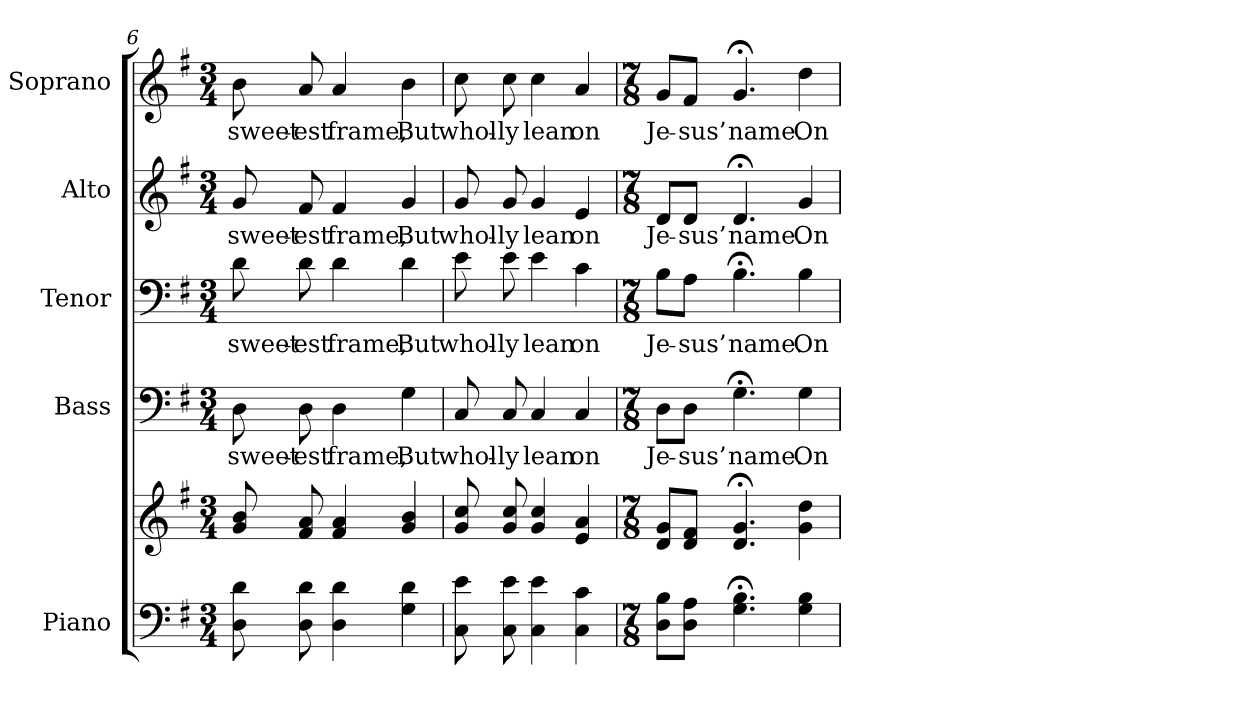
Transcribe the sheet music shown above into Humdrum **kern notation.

**kern	**kern	**kern	**text	**kern	**text	**kern	**text	**kern	**text
*part5	*part5	*part4	*part4	*part3	*part3	*part2	*part2	*part1	*part1
*staff6	*staff5	*staff4	*staff4	*staff3	*staff3	*staff2	*staff2	*staff1	*staff1
*I"Piano	*	*I"Bass	*	*I"Tenor	*	*I"Alto	*	*I"Soprano	*
*I'Pno.	*	*I'B.	*	*I'T.	*	*I'A.	*	*I'S.	*
*clefF4	*clefG2	*clefF4	*	*clefF4	*	*clefG2	*	*clefG2	*
*k[f#]	*k[f#]	*k[f#]	*	*k[f#]	*	*k[f#]	*	*k[f#]	*
*G:	*G:	*G:	*	*G:	*	*G:	*	*G:	*
*M3/4	*M3/4	*M3/4	*	*M3/4	*	*M3/4	*	*M3/4	*
=6	=6	=6	=6	=6	=6	=6	=6	=6	=6
!	!	!	!LO:LY:b:color=#000000	!	!	!	!	!	!
!	!	!	!	!	!LO:LY:b:color=#000000	!	!	!	!
!	!	!	!	!	!	!	!LO:LY:b:color=#000000	!	!
!	!	!	!	!	!	!	!	!	!LO:LY:b:color=#000000
8Di\ 8di	8gi/ 8bi	8Di\	sweet-	8di\	sweet-	8gi/	sweet-	8bi\	sweet-
!	!	!	!LO:LY:b:color=#000000	!	!	!	!	!	!
!	!	!	!	!	!LO:LY:b:color=#000000	!	!	!	!
!	!	!	!	!	!	!	!LO:LY:b:color=#000000	!	!
!	!	!	!	!	!	!	!	!	!LO:LY:b:color=#000000
8Di\ 8di	8f#i/ 8ai	8Di\	-est	8di\	-est	8f#i/	-est	8ai/	-est
!	!	!	!LO:LY:b:color=#000000	!	!	!	!	!	!
!	!	!	!	!	!LO:LY:b:color=#000000	!	!	!	!
!	!	!	!	!	!	!	!LO:LY:b:color=#000000	!	!
!	!	!	!	!	!	!	!	!	!LO:LY:b:color=#000000
4Di\ 4di	4f#i/ 4ai	4Di\	frame,	4di\	frame,	4f#i/	frame,	4ai/	frame,
!	!	!	!LO:LY:b:color=#000000	!	!	!	!	!	!
!	!	!	!	!	!LO:LY:b:color=#000000	!	!	!	!
!	!	!	!	!	!	!	!LO:LY:b:color=#000000	!	!
!	!	!	!	!	!	!	!	!	!LO:LY:b:color=#000000
4Gi\ 4di	4gi/ 4bi	4Gi\	But	4di\	But	4gi/	But	4bi\	But
!!LO:PB:g=z
=7	=7	=7	=7	=7	=7	=7	=7	=7	=7
!	!	!	!LO:LY:b:color=#000000	!	!	!	!	!	!
!	!	!	!	!	!LO:LY:b:color=#000000	!	!	!	!
!	!	!	!	!	!	!	!LO:LY:b:color=#000000	!	!
!	!	!	!	!	!	!	!	!	!LO:LY:b:color=#000000
8Ci\ 8ei	8gi/ 8cci	8Ci/	whol-	8ei\	whol-	8gi/	whol-	8cci\	whol-
!	!	!	!LO:LY:b:color=#000000	!	!	!	!	!	!
!	!	!	!	!	!LO:LY:b:color=#000000	!	!	!	!
!	!	!	!	!	!	!	!LO:LY:b:color=#000000	!	!
!	!	!	!	!	!	!	!	!	!LO:LY:b:color=#000000
8Ci\ 8ei	8gi/ 8cci	8Ci/	-ly	8ei\	-ly	8gi/	-ly	8cci\	-ly
!	!	!	!LO:LY:b:color=#000000	!	!	!	!	!	!
!	!	!	!	!	!LO:LY:b:color=#000000	!	!	!	!
!	!	!	!	!	!	!	!LO:LY:b:color=#000000	!	!
!	!	!	!	!	!	!	!	!	!LO:LY:b:color=#000000
4Ci\ 4ei	4gi/ 4cci	4Ci/	lean	4ei\	lean	4gi/	lean	4cci\	lean
!	!	!	!LO:LY:b:color=#000000	!	!	!	!	!	!
!	!	!	!	!	!LO:LY:b:color=#000000	!	!	!	!
!	!	!	!	!	!	!	!LO:LY:b:color=#000000	!	!
!	!	!	!	!	!	!	!	!	!LO:LY:b:color=#000000
4Ci\ 4ci	4ei/ 4ai	4Ci/	on	4ci\	on	4ei/	on	4ai/	on
=8	=8	=8	=8	=8	=8	=8	=8	=8	=8
*M7/8	*M7/8	*M7/8	*	*M7/8	*	*M7/8	*	*M7/8	*
!	!	!	!LO:LY:b:color=#000000	!	!	!	!	!	!
!	!	!	!	!	!LO:LY:b:color=#000000	!	!	!	!
!	!	!	!	!	!	!	!LO:LY:b:color=#000000	!	!
!	!	!	!	!	!	!	!	!	!LO:LY:b:color=#000000
8Di\ 8BiL	8di/ 8giL	8Di\L	Je-	8Bi\L	Je-	8di/L	Je-	8gi/L	Je-
!	!	!	!LO:LY:b:color=#000000	!	!	!	!	!	!
!	!	!	!	!	!LO:LY:b:color=#000000	!	!	!	!
!	!	!	!	!	!	!	!LO:LY:b:color=#000000	!	!
!	!	!	!	!	!	!	!	!	!LO:LY:b:color=#000000
8Di\ 8AiJ	8di/ 8f#iJ	8Di\J	-sus’	8Ai\J	-sus’	8di/J	-sus’	8f#i/J	-sus’
!	!	!	!LO:LY:b:color=#000000	!	!	!	!	!	!
!	!	!	!	!	!LO:LY:b:color=#000000	!	!	!	!
!	!	!	!	!	!	!	!LO:LY:b:color=#000000	!	!
!	!	!	!	!	!	!	!	!	!LO:LY:b:color=#000000
4.Gi\; 4.Bi;	4.di/; 4.gi;	4.G;i\	name.	4.B;i\	name.	4.d;i/	name.	4.g;i/	name.
!	!	!	!LO:LY:b:color=#000000	!	!	!	!	!	!
!	!	!	!	!	!LO:LY:b:color=#000000	!	!	!	!
!	!	!	!	!	!	!	!LO:LY:b:color=#000000	!	!
!	!	!	!	!	!	!	!	!	!LO:LY:b:color=#000000
4Gi\ 4Bi	4gi\ 4ddi	4Gi\	On	4Bi\	On	4gi/	On	4ddi\	On
=	=	=	=	=	=	=	=	=	=
*-	*-	*-	*-	*-	*-	*-	*-	*-	*-
